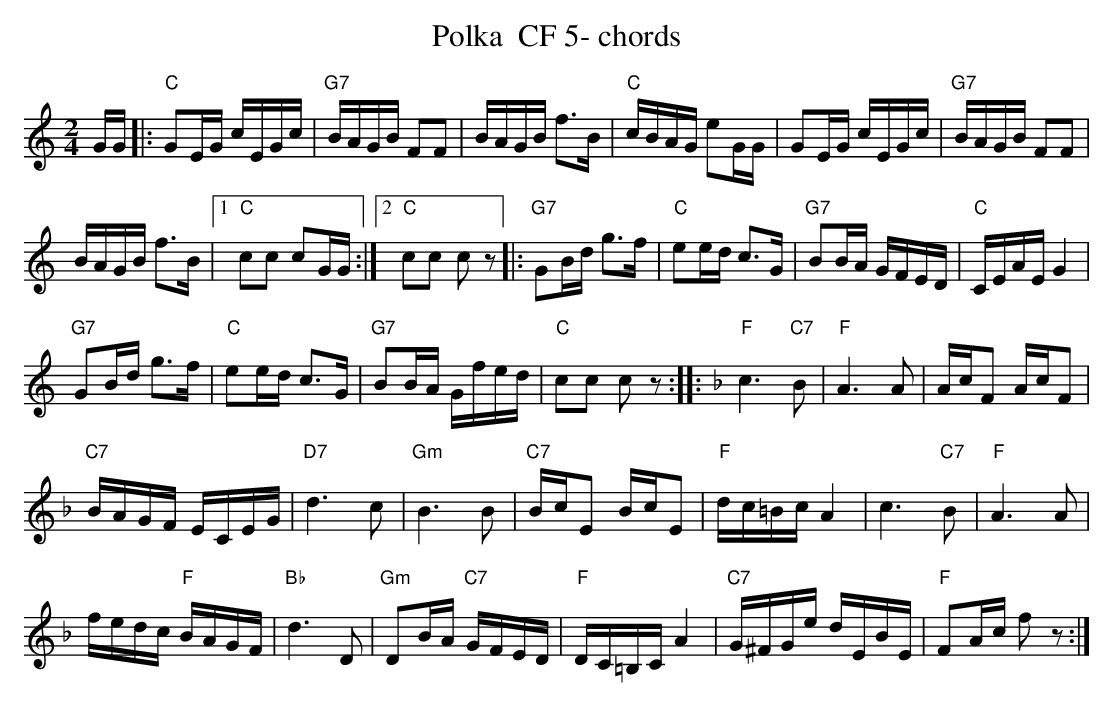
X:1
T:Polka  CF 5- chords
M:2/4
L:1/16
K:Cmaj%%MIDI gchordon
GG |: "C"G2EG cEGc | "G7"BAGB F2F2 | BAGB f3B | "C"cBAG e2GG | G2EG cEGc | "G7"BAGB F2F2 |
BAGB f3B |1 "C"c2c2 c2GG :|2 "C"c2c2 c2z2 |: "G7"G2Bd g3f | "C"e2ed c3G | "G7"B2BA GFED | "C"CEAE G4 |
"G7"G2Bd g3f | "C"e2ed c3G | "G7"B2BA Gfed | "C"c2c2 c2z2 :: [K:Fmaj] "F"c6"C7"B2 | "F"A6A2 | AcF2 AcF2 |
"C7"BAGF ECEG | "D7"d6c2 | "Gm"B6B2 | "C7"BcE2 BcE2 | "F"dc=Bc A4 | c6"C7"B2 | "F"A6A2 |
fedc "F"BAGF | "Bb"d6D2 | "Gm"D2BA "C7"GFED | "F"DC=B,CA4 | "C7"G^FGe dEBE | "F"F2Ac f2z2 :|
